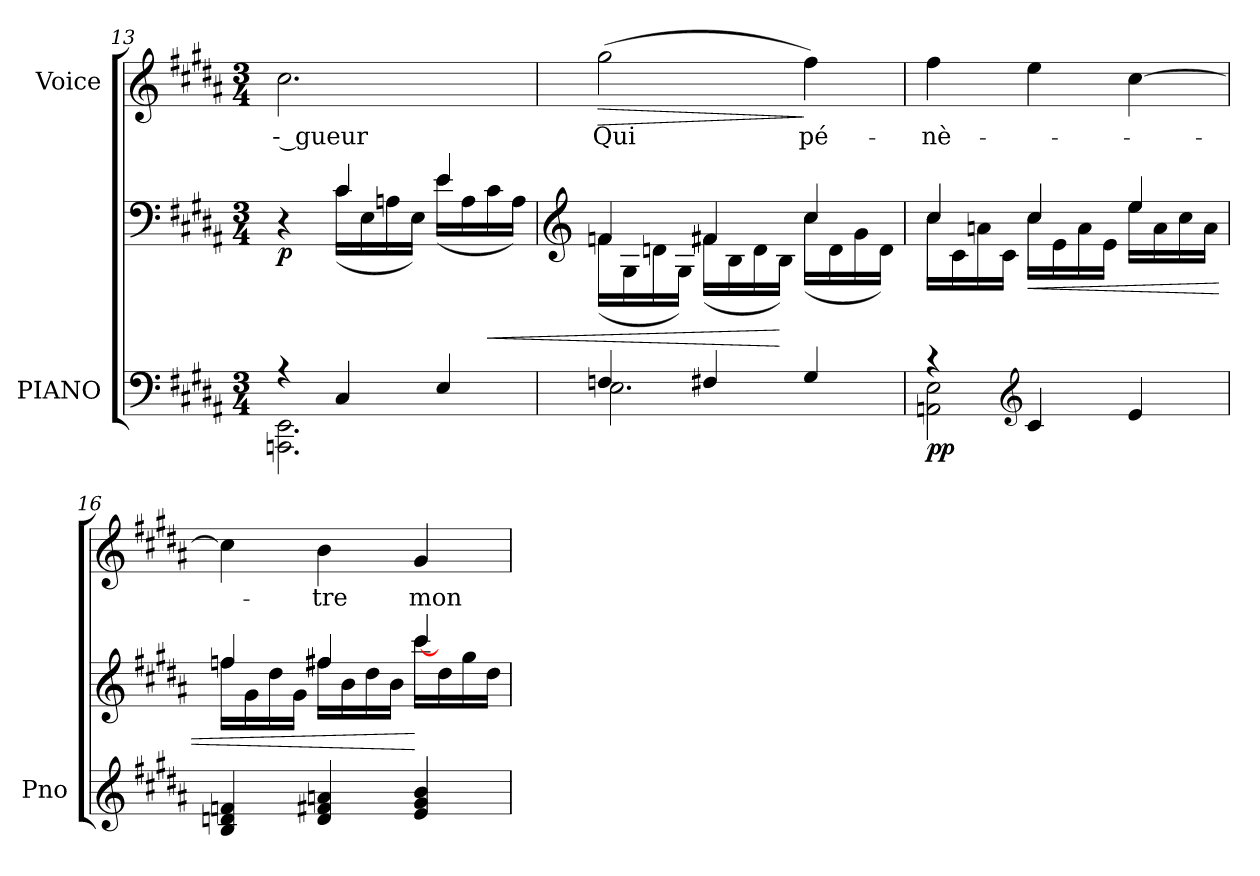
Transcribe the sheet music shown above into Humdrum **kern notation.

**kern	**kern	**dynam	**kern	**text	**dynam
*part2	*part2	*part2	*part1	*part1	*part1
*staff3	*staff2	*staff2/3	*staff1	*staff1	*staff1
*I"PIANO	*	*	*I"Voice	*	*
*I'Pno	*	*	*	*	*
*clefF4	*clefF4	*	*clefG2	*	*
*k[f#c#g#d#a#]	*k[f#c#g#d#a#]	*	*k[f#c#g#d#a#]	*	*
*M3/4	*M3/4	*	*M3/4	*	*
=13	=13	=13	=13	=13	=13
*^	*^	*	*	*	*
!	!	!	!	!LO:DY:b	!	!	!
4r	2.AAAn\ 2.EE\	4r	4ryy	p	2.cc#\	-- gueur	.
4C#/	.	4c#/	(16c#\LL	.	.	.	.
.	.	.	16E\	.	.	.	.
.	.	.	16An\	.	.	.	.
.	.	.	16E\JJ)	.	.	.	.
4E/	.	4e/	(16e\LL	.	.	.	.
.	.	.	16A\	.	.	.	.
!	!	!	!	!LO:HP:b	!	!	!
.	.	.	16c#\	<	.	.	.
.	.	.	16A\JJ)	.	.	.	.
=14	=14	=14	=14	=14	=14	=14	=14
*	*	*clefG2	*	*	*	*	*
!	!	!	!	!	!	!	!LO:HP:b
4Fn/	2.E\	4fn/	(16f\LL	.	(2gg#\	Qui	>
.	.	.	16G#\	.	.	.	.
.	.	.	16dn\	.	.	.	.
.	.	.	16G#\JJ)	.	.	.	.
4F#X/	.	4f#X/	(16f#\LL	.	.	.	.
.	.	.	16B\	.	.	.	.
.	.	.	16d\	.	.	.	.
.	.	.	16B\JJ)	[	.	.	.
4G#/	.	4cc#/	(16cc#\LL	.	4ff#\)	pé-	]
.	.	.	16d\	.	.	.	.
.	.	.	16g#\	.	.	.	.
.	.	.	16d\JJ)	.	.	.	.
=15	=15	=15	=15	=15	=15	=15	=15
!	!	!	!	!LO:DY:b=2	!	!	!
!	!	!	!	!LO:DY:n=1:b	!	!	!
4r	2AAn\ 2E\	4cc#/	16cc#\LL	p p	4ff#\	-nè-	.
.	.	.	16c#\	.	.	.	.
.	.	.	16an\	.	.	.	.
.	.	.	16c#\JJ	.	.	.	.
*clefG2	*	*	*	*	*	*	*
!	!	!	!	!LO:HP:b	!	!	!
4c#/	.	4cc#/	16cc#\LL	<	4ee\	.	.
.	.	.	16e\	.	.	.	.
.	.	.	16a\	.	.	.	.
.	.	.	16e\JJ	.	.	.	.
4e/	4ryy	4ee/	16ee\LL	.	[4cc#\	.	.
.	.	.	16a\	.	.	.	.
.	.	.	16cc#\	.	.	.	.
.	.	.	16a\JJ	.	.	.	.
*v	*v	*	*	*	*	*	*
=16	=16	=16	=16	=16	=16	=16
4B/ 4dn/ 4fn/	4ffn/	16ff\LL	.	4cc#\]	.	.
.	.	16g#\	.	.	.	.
.	.	16dd#\	.	.	.	.
.	.	16g#\JJ	.	.	.	.
4d/ 4f#X/ 4an/	4ff#X/	16ff#\LL	.	4b\	-tre	.
.	.	16b\	.	.	.	.
.	.	16dd#\	.	.	.	.
.	.	16b\JJ	.	.	.	.
4e/ 4g#/ 4b/	4ccc#/	[16ccc#\LL	[	4g#/	mon	.
.	.	16dd#\	.	.	.	.
.	.	16gg#\	.	.	.	.
.	.	16dd#\JJ	.	.	.	.
*	*v	*v	*	*	*	*
=	=	=	=	=	=
*-	*-	*-	*-	*-	*-
